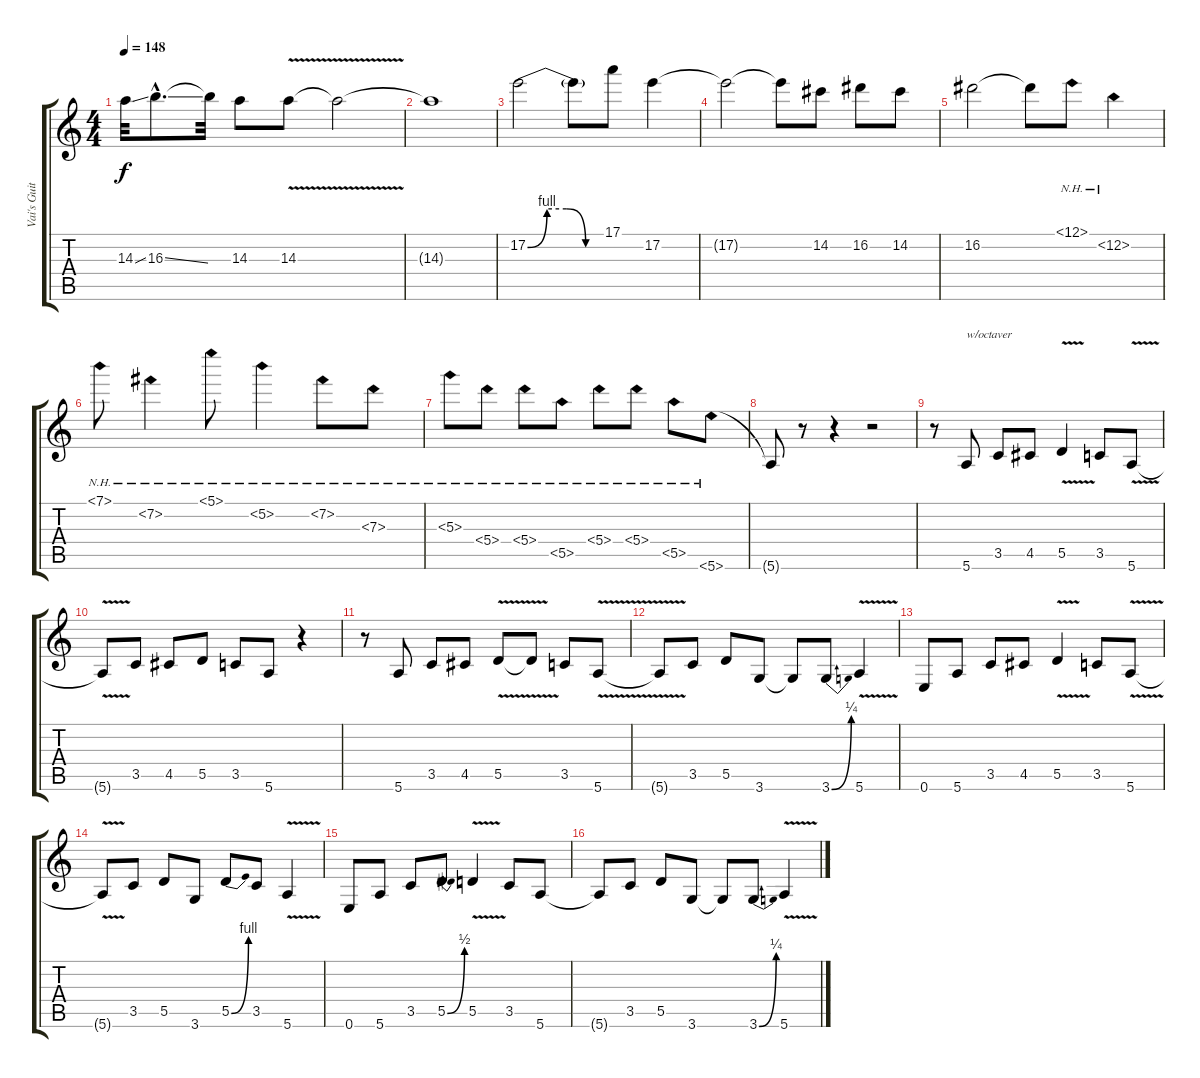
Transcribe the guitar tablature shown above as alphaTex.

\track ("Vai's Guitar 1" "Vai's Guit") {instrument distortionguitar}
\staff {score tabs}
\tuning (E4 B3 G3 D3 A2 E2) {hide}
\ts (4 4)
\tempo 148
\clef g2
\ks c
14.3{ss}.32{dy f} 16.3{ss hac}.8{d} 16.3{t}.32 14.3.8 14.3{v}.8 14.3{t}.2 |
14.3{t}.1 |
17.2{be (custom 0 0 15 4 30 4 45 0 60 0)}.2 17.2{t}.8 17.1.8 17.2.4 |
17.2{t}.2 17.2{t}.8 14.2.8 16.2.8 14.2.8 |
16.2.2 16.2{t}.8 12.1{nh}.8 12.2{nh}.4 |
7.1{nh}.8 7.2{nh}.4 5.1{nh}.8 5.2{nh}.4 7.2{nh}.8 7.3{nh}.8 |
5.3{nh}.8 5.4{nh}.8 5.4{nh}.8 5.5{nh}.8 5.4{nh}.8 5.4{nh}.8 5.5{nh}.8 5.6{nh}.8 |
5.6{t}.8 r.8 r.4 r.2 |
r.8 5.6.8{txt "w/octaver"} 3.5.8 4.5.8 5.5{v}.4 3.5.8 5.6{v}.8 |
5.6{t}.8 3.5.8 4.5.8 5.5.8 3.5.8 5.6.8 r.4 |
r.8 5.6.8 3.5.8 4.5.8 5.5{v}.8 5.5{t}.8 3.5.8 5.6{v}.8 |
5.6{t}.8 3.5.8 5.5.8 3.6.8 3.6{t}.8 3.6{be (bend 0 0 60 1)}.8 5.6{v}.4 |
0.6.8 5.6.8 3.5.8 4.5.8 5.5{v}.4 3.5.8 5.6{v}.8 |
5.6{t}.8 3.5.8 5.5.8 3.6.8 5.5{be (bend 0 0 60 4)}.8 3.5.8 5.6{v}.4 |
0.6.8 5.6.8 3.5.8 5.5{be (bend 0 0 60 2)}.8 5.5{v}.4 3.5.8 5.6.8 |
5.6{t}.8 3.5.8 5.5.8 3.6.8 3.6{t}.8 3.6{be (bend 0 0 60 1)}.8 5.6{v}.4
